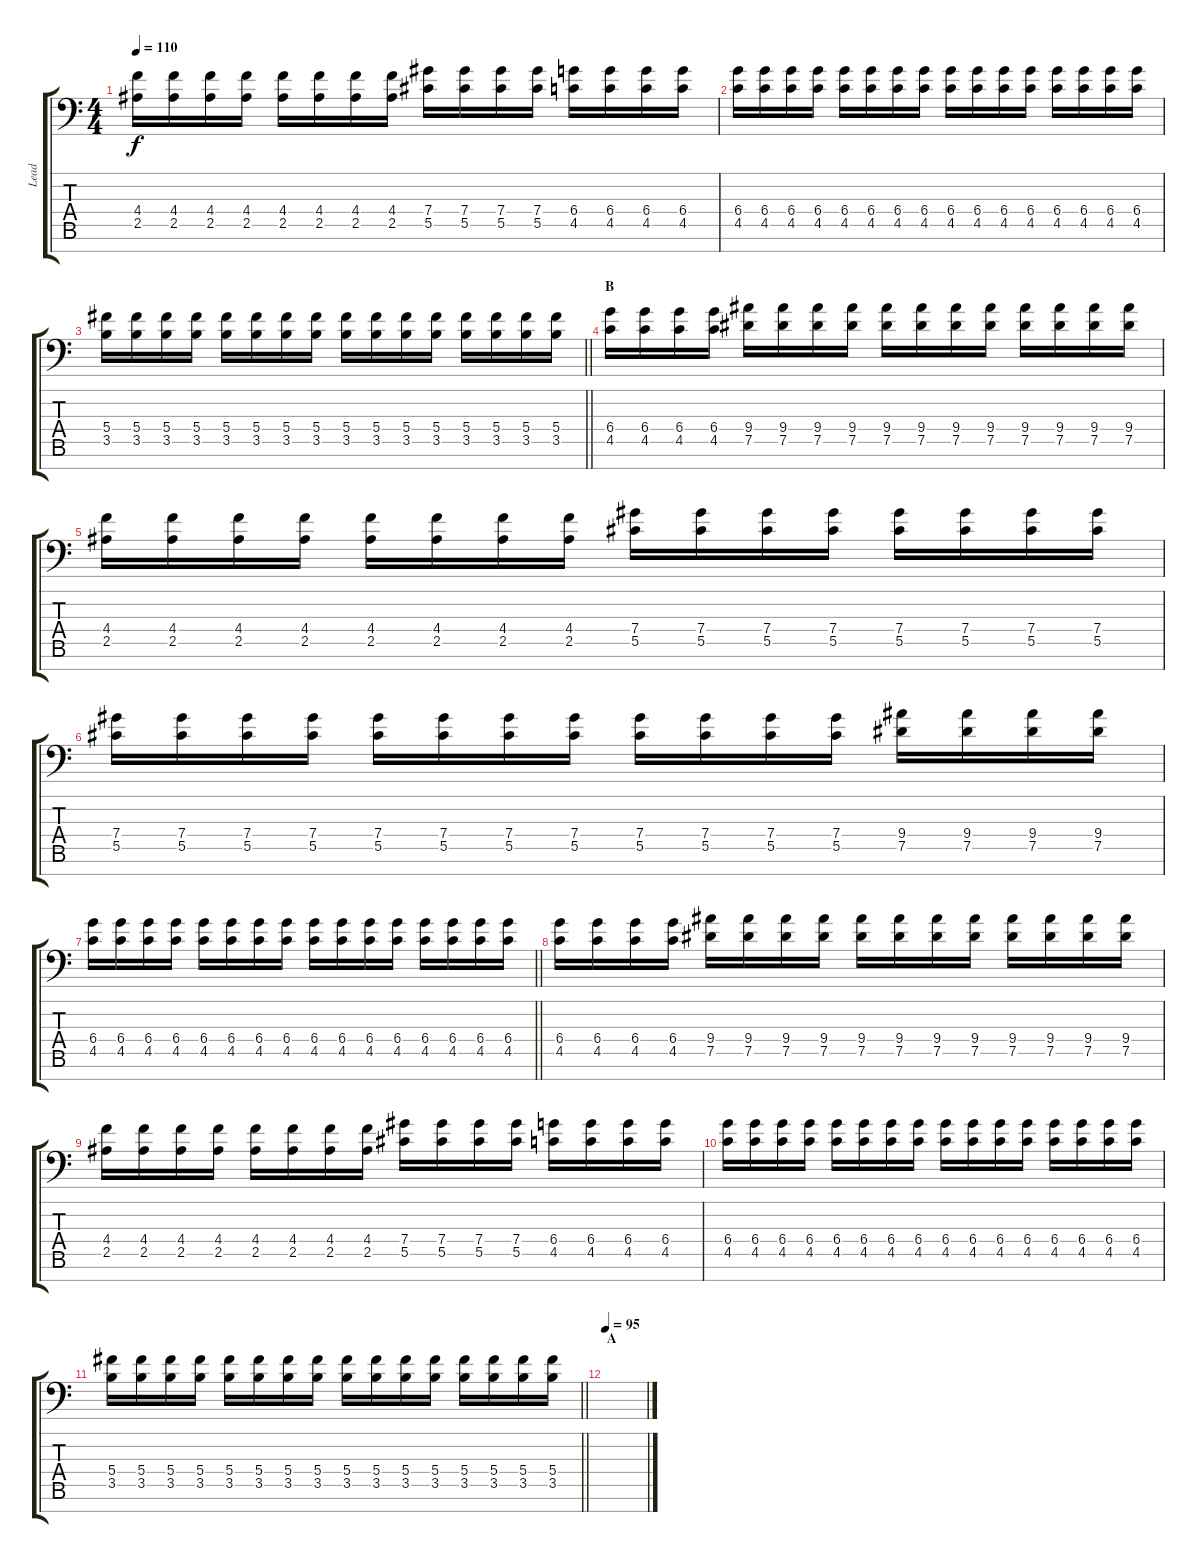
\track ("Lead" "Lead") {instrument overdrivenguitar}
\staff {score tabs}
\tuning (Eb4 Bb3 Gb3 Db3 Ab2 Eb2 Bb1) {hide}
\ts (4 4)
\tempo 110
\clef f4
\ks c
(4.4 2.5).16{dy f} (4.4 2.5).16 (4.4 2.5).16 (4.4 2.5).16 (4.4 2.5).16 (4.4 2.5).16 (4.4 2.5).16 (4.4 2.5).16 (7.4 5.5).16 (7.4 5.5).16 (7.4 5.5).16 (7.4 5.5).16 (6.4 4.5).16 (6.4 4.5).16 (6.4 4.5).16 (6.4 4.5).16 |
(6.4 4.5).16 (6.4 4.5).16 (6.4 4.5).16 (6.4 4.5).16 (6.4 4.5).16 (6.4 4.5).16 (6.4 4.5).16 (6.4 4.5).16 (6.4 4.5).16 (6.4 4.5).16 (6.4 4.5).16 (6.4 4.5).16 (6.4 4.5).16 (6.4 4.5).16 (6.4 4.5).16 (6.4 4.5).16 |
\barLineRight lightlight
(5.4 3.5).16 (5.4 3.5).16 (5.4 3.5).16 (5.4 3.5).16 (5.4 3.5).16 (5.4 3.5).16 (5.4 3.5).16 (5.4 3.5).16 (5.4 3.5).16 (5.4 3.5).16 (5.4 3.5).16 (5.4 3.5).16 (5.4 3.5).16 (5.4 3.5).16 (5.4 3.5).16 (5.4 3.5).16 |
\section ("" "B")
(6.4 4.5).16 (6.4 4.5).16 (6.4 4.5).16 (6.4 4.5).16 (9.4 7.5).16 (9.4 7.5).16 (9.4 7.5).16 (9.4 7.5).16 (9.4 7.5).16 (9.4 7.5).16 (9.4 7.5).16 (9.4 7.5).16 (9.4 7.5).16 (9.4 7.5).16 (9.4 7.5).16 (9.4 7.5).16 |
(4.4 2.5).16 (4.4 2.5).16 (4.4 2.5).16 (4.4 2.5).16 (4.4 2.5).16 (4.4 2.5).16 (4.4 2.5).16 (4.4 2.5).16 (7.4 5.5).16 (7.4 5.5).16 (7.4 5.5).16 (7.4 5.5).16 (7.4 5.5).16 (7.4 5.5).16 (7.4 5.5).16 (7.4 5.5).16 |
(7.4 5.5).16 (7.4 5.5).16 (7.4 5.5).16 (7.4 5.5).16 (7.4 5.5).16 (7.4 5.5).16 (7.4 5.5).16 (7.4 5.5).16 (7.4 5.5).16 (7.4 5.5).16 (7.4 5.5).16 (7.4 5.5).16 (9.4 7.5).16 (9.4 7.5).16 (9.4 7.5).16 (9.4 7.5).16 |
\barLineRight lightlight
(6.4 4.5).16 (6.4 4.5).16 (6.4 4.5).16 (6.4 4.5).16 (6.4 4.5).16 (6.4 4.5).16 (6.4 4.5).16 (6.4 4.5).16 (6.4 4.5).16 (6.4 4.5).16 (6.4 4.5).16 (6.4 4.5).16 (6.4 4.5).16 (6.4 4.5).16 (6.4 4.5).16 (6.4 4.5).16 |
(6.4 4.5).16 (6.4 4.5).16 (6.4 4.5).16 (6.4 4.5).16 (9.4 7.5).16 (9.4 7.5).16 (9.4 7.5).16 (9.4 7.5).16 (9.4 7.5).16 (9.4 7.5).16 (9.4 7.5).16 (9.4 7.5).16 (9.4 7.5).16 (9.4 7.5).16 (9.4 7.5).16 (9.4 7.5).16 |
(4.4 2.5).16 (4.4 2.5).16 (4.4 2.5).16 (4.4 2.5).16 (4.4 2.5).16 (4.4 2.5).16 (4.4 2.5).16 (4.4 2.5).16 (7.4 5.5).16 (7.4 5.5).16 (7.4 5.5).16 (7.4 5.5).16 (6.4 4.5).16 (6.4 4.5).16 (6.4 4.5).16 (6.4 4.5).16 |
(6.4 4.5).16 (6.4 4.5).16 (6.4 4.5).16 (6.4 4.5).16 (6.4 4.5).16 (6.4 4.5).16 (6.4 4.5).16 (6.4 4.5).16 (6.4 4.5).16 (6.4 4.5).16 (6.4 4.5).16 (6.4 4.5).16 (6.4 4.5).16 (6.4 4.5).16 (6.4 4.5).16 (6.4 4.5).16 |
\barLineRight lightlight
(5.4 3.5).16 (5.4 3.5).16 (5.4 3.5).16 (5.4 3.5).16 (5.4 3.5).16 (5.4 3.5).16 (5.4 3.5).16 (5.4 3.5).16 (5.4 3.5).16 (5.4 3.5).16 (5.4 3.5).16 (5.4 3.5).16 (5.4 3.5).16 (5.4 3.5).16 (5.4 3.5).16 (5.4 3.5).16 |
\section ("" "A")
\tempo 95
